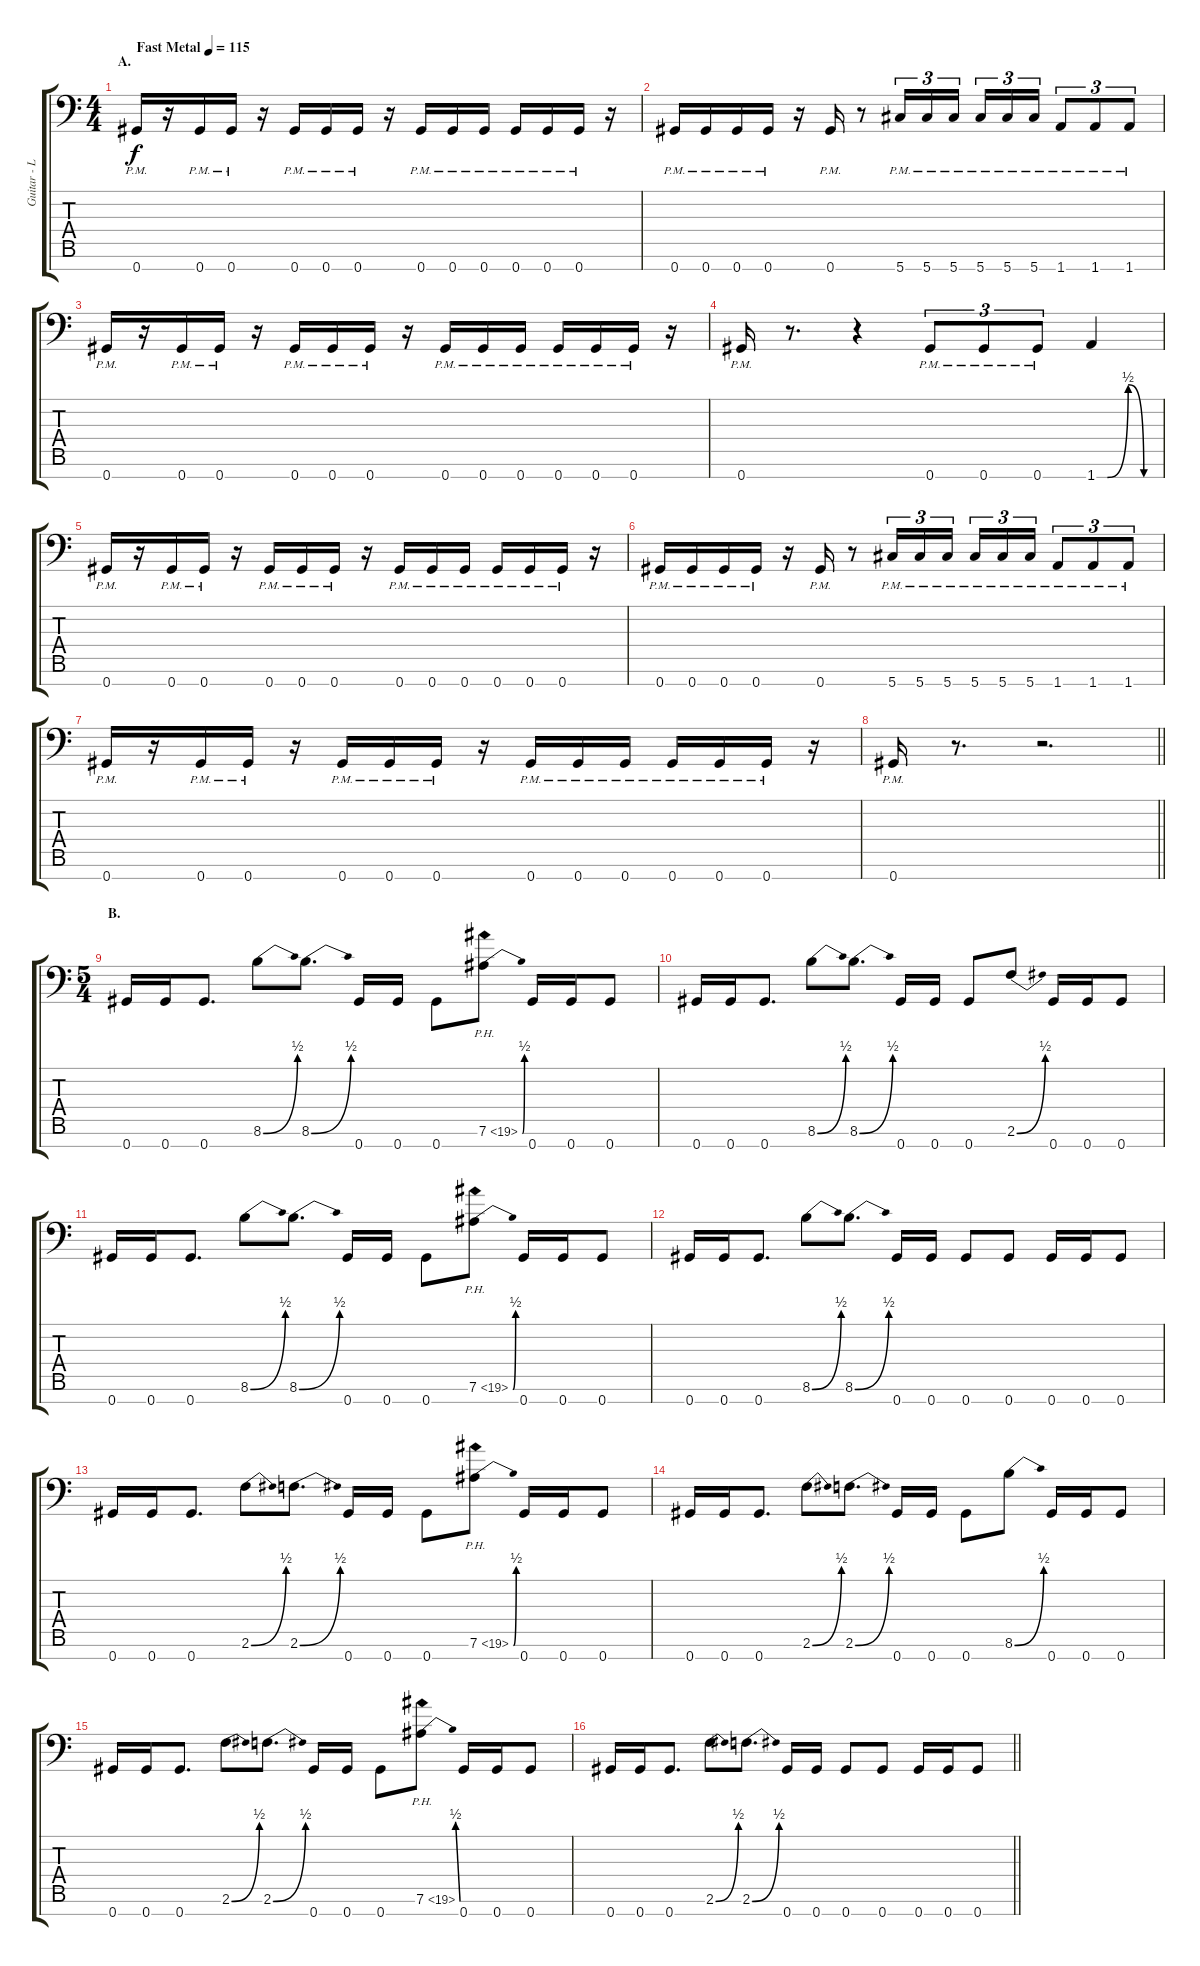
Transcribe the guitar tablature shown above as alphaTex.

\track ("Guitar - Left" "Guitar - L") {instrument distortionguitar}
\staff {score tabs}
\tuning (Eb4 Bb3 F3 Db3 Ab2 Eb2 Ab1) {hide}
\ts (4 4)
\section ("" "A.")
\tempo (115 "Fast Metal")
\clef f4
\ks c
0.7{pm}.16{dy f instrument distortionguitar} r.16 0.7{pm}.16 0.7{pm}.16 r.16 0.7{pm}.16 0.7{pm}.16 0.7{pm}.16 r.16 0.7{pm}.16 0.7{pm}.16 0.7{pm}.16 0.7{pm}.16 0.7{pm}.16 0.7{pm}.16 r.16 |
0.7{pm}.16 0.7{pm}.16 0.7{pm}.16 0.7{pm}.16 r.16 0.7{pm}.16 r.8 5.7{pm}.16{tu (3 2)} 5.7{pm}.16{tu (3 2)} 5.7{pm}.16{tu (3 2) beam splitsecondary} 5.7{pm}.16{tu (3 2)} 5.7{pm}.16{tu (3 2)} 5.7{pm}.16{tu (3 2)} 1.7{pm}.8{tu (3 2)} 1.7{pm}.8{tu (3 2)} 1.7{pm}.8{tu (3 2)} |
0.7{pm}.16 r.16 0.7{pm}.16 0.7{pm}.16 r.16 0.7{pm}.16 0.7{pm}.16 0.7{pm}.16 r.16 0.7{pm}.16 0.7{pm}.16 0.7{pm}.16 0.7{pm}.16 0.7{pm}.16 0.7{pm}.16 r.16 |
0.7{pm}.16 r.8{d} r.4 0.7{pm}.8{tu (3 2)} 0.7{pm}.8{tu (3 2)} 0.7{pm}.8{tu (3 2)} 1.7{be (custom 0 0 10 0 30 2 45 0 60 0)}.4 |
0.7{pm}.16 r.16 0.7{pm}.16 0.7{pm}.16 r.16 0.7{pm}.16 0.7{pm}.16 0.7{pm}.16 r.16 0.7{pm}.16 0.7{pm}.16 0.7{pm}.16 0.7{pm}.16 0.7{pm}.16 0.7{pm}.16 r.16 |
0.7{pm}.16 0.7{pm}.16 0.7{pm}.16 0.7{pm}.16 r.16 0.7{pm}.16 r.8 5.7{pm}.16{tu (3 2)} 5.7{pm}.16{tu (3 2)} 5.7{pm}.16{tu (3 2) beam splitsecondary} 5.7{pm}.16{tu (3 2)} 5.7{pm}.16{tu (3 2)} 5.7{pm}.16{tu (3 2)} 1.7{pm}.8{tu (3 2)} 1.7{pm}.8{tu (3 2)} 1.7{pm}.8{tu (3 2)} |
0.7{pm}.16 r.16 0.7{pm}.16 0.7{pm}.16 r.16 0.7{pm}.16 0.7{pm}.16 0.7{pm}.16 r.16 0.7{pm}.16 0.7{pm}.16 0.7{pm}.16 0.7{pm}.16 0.7{pm}.16 0.7{pm}.16 r.16 |
\barLineRight lightlight
0.7{pm}.16 r.8{d} r.2{d} |
\ts (5 4)
\section ("" "B.")
0.7.16 0.7.16 0.7.8{d} 8.6{be (bend 0 0 60 2)}.8 8.6{be (bend 0 0 60 2)}.8{d} 0.7.16 0.7.16 0.7.8 7.6{be (bend 0 0 60 2) ph 12}.8{instrument guitarharmonics} 0.7.16{instrument distortionguitar} 0.7.16 0.7.8 |
0.7.16 0.7.16 0.7.8{d} 8.6{be (bend 0 0 60 2)}.8 8.6{be (bend 0 0 60 2)}.8{d} 0.7.16 0.7.16 0.7.8 2.6{be (bend 0 0 60 2)}.8 0.7.16 0.7.16 0.7.8 |
0.7.16 0.7.16 0.7.8{d} 8.6{be (bend 0 0 60 2)}.8 8.6{be (bend 0 0 60 2)}.8{d} 0.7.16 0.7.16 0.7.8 7.6{be (bend 0 0 60 2) ph 12}.8{instrument guitarharmonics} 0.7.16{instrument distortionguitar} 0.7.16 0.7.8 |
0.7.16 0.7.16 0.7.8{d} 8.6{be (bend 0 0 60 2)}.8 8.6{be (bend 0 0 60 2)}.8{d} 0.7.16 0.7.16 0.7.8 0.7.8 0.7.16 0.7.16 0.7.8 |
0.7.16 0.7.16 0.7.8{d} 2.6{be (bend 0 0 60 2)}.8 2.6{be (bend 0 0 60 2)}.8{d} 0.7.16 0.7.16 0.7.8 7.6{be (bend 0 0 60 2) ph 12}.8{instrument guitarharmonics} 0.7.16{instrument distortionguitar} 0.7.16 0.7.8 |
0.7.16 0.7.16 0.7.8{d} 2.6{be (bend 0 0 60 2)}.8 2.6{be (bend 0 0 60 2)}.8{d} 0.7.16 0.7.16 0.7.8 8.6{be (bend 0 0 60 2)}.8 0.7.16 0.7.16 0.7.8 |
0.7.16 0.7.16 0.7.8{d} 2.6{be (bend 0 0 60 2)}.8 2.6{be (bend 0 0 60 2)}.8{d} 0.7.16 0.7.16 0.7.8 7.6{be (bend 0 0 60 2) ph 12}.8{instrument guitarharmonics} 0.7.16{instrument distortionguitar} 0.7.16 0.7.8 |
\barLineRight lightlight
0.7.16 0.7.16 0.7.8{d} 2.6{be (bend 0 0 60 2)}.8 2.6{be (bend 0 0 60 2)}.8{d} 0.7.16 0.7.16 0.7.8 0.7.8 0.7.16 0.7.16 0.7.8
